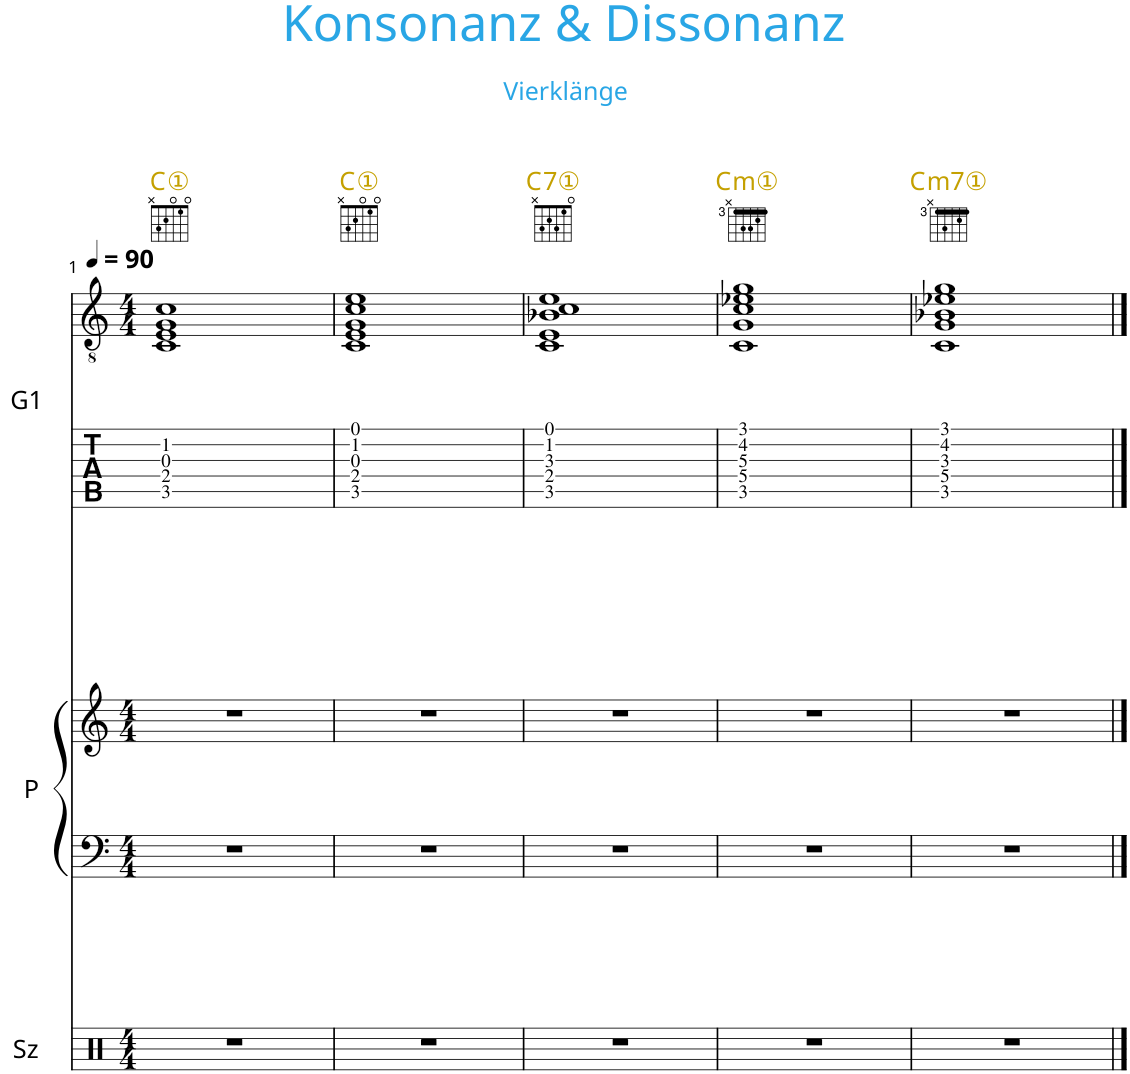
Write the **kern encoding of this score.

**kern	**kern	**kern	**kern	**kern	**harte
*part3	*part2	*part2	*part1	*part1	*part1
*staff5	*staff4	*staff3	*staff2	*staff1	*
*I"Sz	*I"P	*	*I"G1	*	*
*I'Sz	*I'P	*	*I'G1	*	*
*	*	*	*stria6	*	*
*clefX	*clefF4	*clefG2	*	*clefGv2	*
*k[]	*k[]	*k[]	*k[]	*k[]	*
*M4/4	*M4/4	*M4/4	*M4/4	*M4/4	*
*MM90	*MM90	*MM90	*MM90	*MM90	*
=1	=1	=1	=1	=1	=1
!	!	!	!	!	!LO:H:kt=①
1r	1r	1r	1C 1E 1G 1c	1C 1E 1G 1c	.
=2	=2	=2	=2	=2	=2
!	!	!	!	!	!LO:H:kt=①
1r	1r	1r	1C 1E 1G 1c 1e	1C 1E 1G 1c 1e	.
=3	=3	=3	=3	=3	=3
!	!	!	!	!	!LO:H:kt=7
1r	1r	1r	1C 1E 1B-X 1c 1e	1C 1E 1B-X 1c 1e	C:7
=4	=4	=4	=4	=4	=4
!	!	!	!	!	!LO:H:kt=m
1r	1r	1r	1C 1G 1c 1e-X 1g	1C 1G 1c 1e-X 1g	C:min
=5	=5	=5	=5	=5	=5
!	!	!	!	!	!LO:H:kt=m7
1r	1r	1r	1C 1G 1B-X 1e-X 1g	1C 1G 1B-X 1e-X 1g	C:min7
==	==	==	==	==	==
*-	*-	*-	*-	*-	*-
